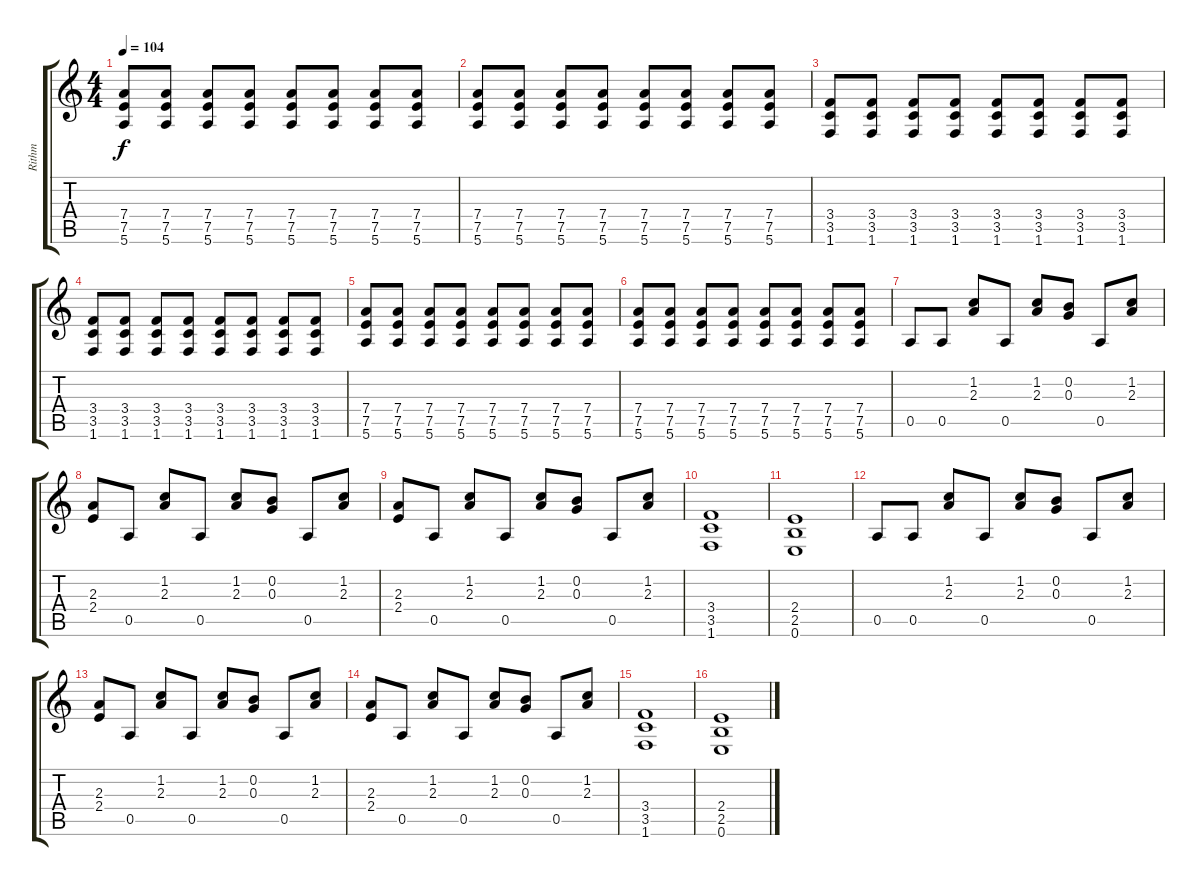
\track ("Rithm" "Rithm") {instrument distortionguitar}
\staff {score tabs}
\tuning (E4 B3 G3 D3 A2 E2) {hide}
\ts (4 4)
\tempo 104
\clef g2
\ks c
(7.4 7.5 5.6).8{dy f} (7.4 7.5 5.6).8 (7.4 7.5 5.6).8 (7.4 7.5 5.6).8 (7.4 7.5 5.6).8 (7.4 7.5 5.6).8 (7.4 7.5 5.6).8 (7.4 7.5 5.6).8 |
(7.4 7.5 5.6).8 (7.4 7.5 5.6).8 (7.4 7.5 5.6).8 (7.4 7.5 5.6).8 (7.4 7.5 5.6).8 (7.4 7.5 5.6).8 (7.4 7.5 5.6).8 (7.4 7.5 5.6).8 |
(3.4 3.5 1.6).8 (3.4 3.5 1.6).8 (3.4 3.5 1.6).8 (3.4 3.5 1.6).8 (3.4 3.5 1.6).8 (3.4 3.5 1.6).8 (3.4 3.5 1.6).8 (3.4 3.5 1.6).8 |
(3.4 3.5 1.6).8 (3.4 3.5 1.6).8 (3.4 3.5 1.6).8 (3.4 3.5 1.6).8 (3.4 3.5 1.6).8 (3.4 3.5 1.6).8 (3.4 3.5 1.6).8 (3.4 3.5 1.6).8 |
(7.4 7.5 5.6).8 (7.4 7.5 5.6).8 (7.4 7.5 5.6).8 (7.4 7.5 5.6).8 (7.4 7.5 5.6).8 (7.4 7.5 5.6).8 (7.4 7.5 5.6).8 (7.4 7.5 5.6).8 |
(7.4 7.5 5.6).8 (7.4 7.5 5.6).8 (7.4 7.5 5.6).8 (7.4 7.5 5.6).8 (7.4 7.5 5.6).8 (7.4 7.5 5.6).8 (7.4 7.5 5.6).8 (7.4 7.5 5.6).8 |
0.5.8 0.5.8 (1.2 2.3).8 0.5.8 (1.2 2.3).8 (0.2 0.3).8 0.5.8 (1.2 2.3).8 |
(2.3 2.4).8 0.5.8 (1.2 2.3).8 0.5.8 (1.2 2.3).8 (0.2 0.3).8 0.5.8 (1.2 2.3).8 |
(2.3 2.4).8 0.5.8 (1.2 2.3).8 0.5.8 (1.2 2.3).8 (0.2 0.3).8 0.5.8 (1.2 2.3).8 |
(3.4 3.5 1.6).1 |
(2.4 2.5 0.6).1 |
0.5.8 0.5.8 (1.2 2.3).8 0.5.8 (1.2 2.3).8 (0.2 0.3).8 0.5.8 (1.2 2.3).8 |
(2.3 2.4).8 0.5.8 (1.2 2.3).8 0.5.8 (1.2 2.3).8 (0.2 0.3).8 0.5.8 (1.2 2.3).8 |
(2.3 2.4).8 0.5.8 (1.2 2.3).8 0.5.8 (1.2 2.3).8 (0.2 0.3).8 0.5.8 (1.2 2.3).8 |
(3.4 3.5 1.6).1 |
(2.4 2.5 0.6).1
